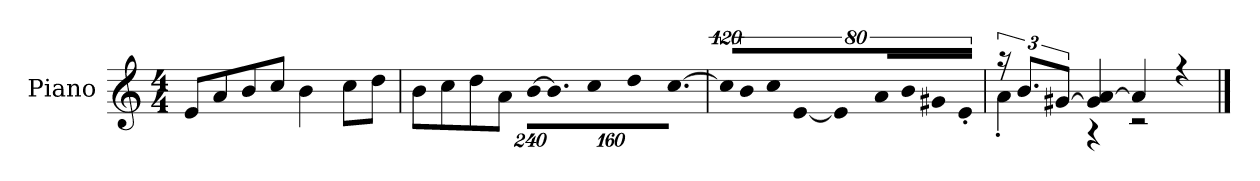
**kern
*part1
*staff1
*I"Piano
*I'P-no
*clefG2
*k[]
*M4/4
*MM90
=1
8e/L
8a/
8b/
8cc/J
4b\
8cc\L
8dd\J
=2
8b\L
8cc\
8dd\
8a\J
*Xbrackettup
!LO:N:vis=16
[1920%137b\KL
!LO:N:vis=8.
640%137b\]
!LO:N:vis=16
1920%137cc\L
!LO:N:vis=32
640%23dd\K
!LO:N:vis=16.
[960%103cc\JJ
=3
*brackettup
!LO:N:vis=16
1920%107cc/KL]
!LO:N:vis=8
640%71b/
!LO:N:vis=8
640%71cc/
!LO:N:vis=16
[1920%107e/Jk
!LO:N:vis=4
1920%427e/]
!LO:N:vis=8
640%71a/L
!LO:N:vis=8
640%71b/
!LO:N:vis=8
640%71g#X/
!LO:N:vis=8
640%71e'/J
=4
*^
24r	4a'\
12.b/L	.
[12g#X/J	.
4g#/] [4a/	4r
4a/]	2r
4r	.
*v	*v
==
*-
